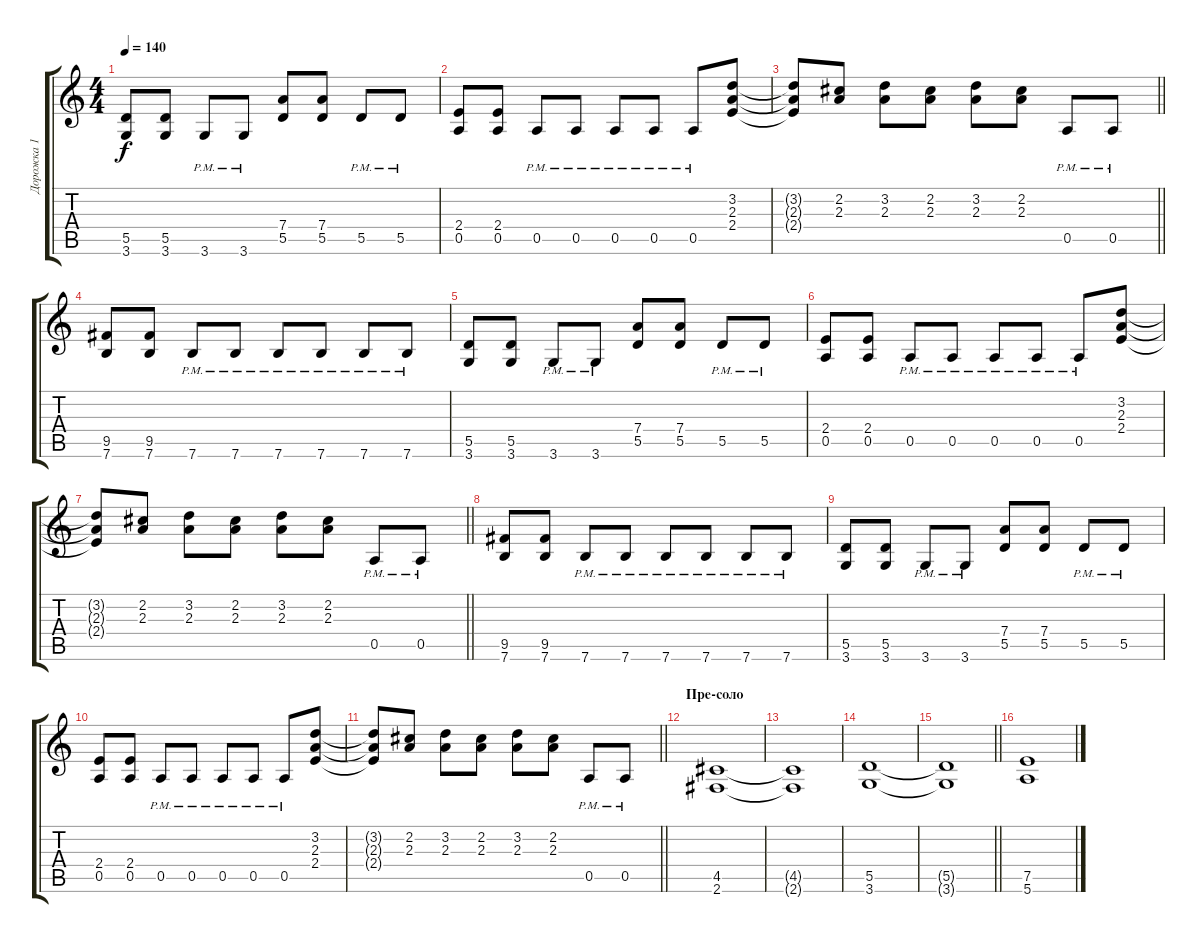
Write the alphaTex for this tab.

\track ("Дорожка 1" "Дорожка 1") {instrument overdrivenguitar}
\staff {score tabs}
\tuning (E4 B3 G3 D3 A2 E2) {hide}
\ts (4 4)
\tempo 140
\clef g2
\ks c
(5.5 3.6).8{dy f} (5.5 3.6).8 3.6{pm}.8 3.6{pm}.8 (7.4 5.5).8 (7.4 5.5).8 5.5{pm}.8 5.5{pm}.8 |
(2.4 0.5).8 (2.4 0.5).8 0.5{pm}.8 0.5{pm}.8 0.5{pm}.8 0.5{pm}.8 0.5{pm}.8 (3.2 2.3 2.4).8 |
\barLineRight lightlight
(3.2{t} 2.3{t} 2.4{t}).8 (2.2 2.3).8 (3.2 2.3).8 (2.2 2.3).8 (3.2 2.3).8 (2.2 2.3).8 0.5{pm}.8 0.5{pm}.8 |
(9.5 7.6).8 (9.5 7.6).8 7.6{pm}.8 7.6{pm}.8 7.6{pm}.8 7.6{pm}.8 7.6{pm}.8 7.6{pm}.8 |
(5.5 3.6).8 (5.5 3.6).8 3.6{pm}.8 3.6{pm}.8 (7.4 5.5).8 (7.4 5.5).8 5.5{pm}.8 5.5{pm}.8 |
(2.4 0.5).8 (2.4 0.5).8 0.5{pm}.8 0.5{pm}.8 0.5{pm}.8 0.5{pm}.8 0.5{pm}.8 (3.2 2.3 2.4).8 |
\barLineRight lightlight
(3.2{t} 2.3{t} 2.4{t}).8 (2.2 2.3).8 (3.2 2.3).8 (2.2 2.3).8 (3.2 2.3).8 (2.2 2.3).8 0.5{pm}.8 0.5{pm}.8 |
(9.5 7.6).8 (9.5 7.6).8 7.6{pm}.8 7.6{pm}.8 7.6{pm}.8 7.6{pm}.8 7.6{pm}.8 7.6{pm}.8 |
(5.5 3.6).8 (5.5 3.6).8 3.6{pm}.8 3.6{pm}.8 (7.4 5.5).8 (7.4 5.5).8 5.5{pm}.8 5.5{pm}.8 |
(2.4 0.5).8 (2.4 0.5).8 0.5{pm}.8 0.5{pm}.8 0.5{pm}.8 0.5{pm}.8 0.5{pm}.8 (3.2 2.3 2.4).8 |
\barLineRight lightlight
(3.2{t} 2.3{t} 2.4{t}).8 (2.2 2.3).8 (3.2 2.3).8 (2.2 2.3).8 (3.2 2.3).8 (2.2 2.3).8 0.5{pm}.8 0.5{pm}.8 |
\section ("" "Пре-соло")
(4.5 2.6).1 |
(4.5{t} 2.6{t}).1 |
(5.5 3.6).1 |
\barLineRight lightlight
(5.5{t} 3.6{t}).1 |
(7.5 5.6).1
